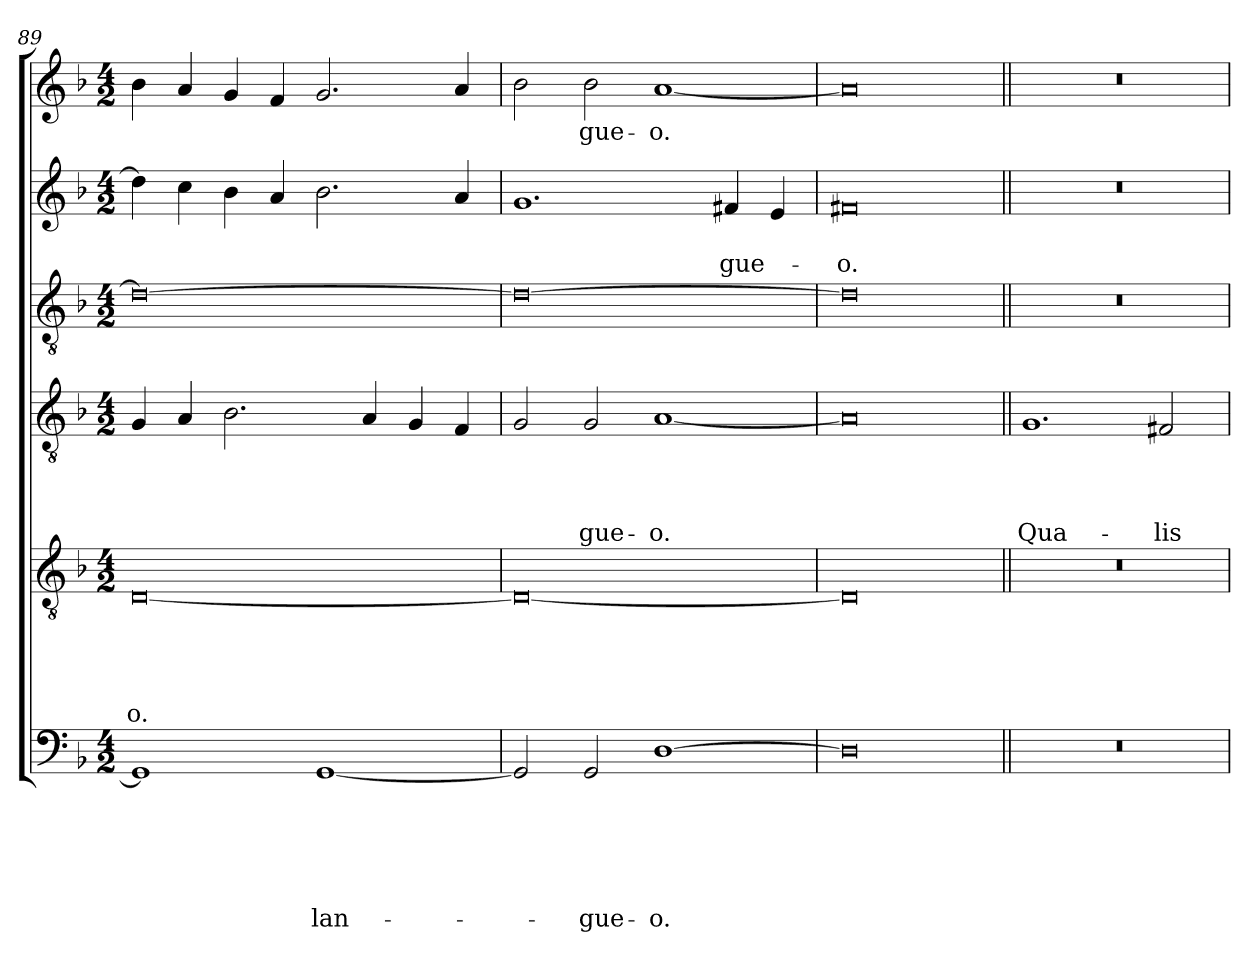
**kern	**text	**text	**text	**text	**text	**text	**kern	**text	**text	**text	**text	**text	**kern	**text	**text	**text	**text	**kern	**kern	**text	**text	**kern	**text
*part6	*part6	*part6	*part6	*part6	*part6	*part6	*part5	*part5	*part5	*part5	*part5	*part5	*part4	*part4	*part4	*part4	*part4	*part3	*part2	*part2	*part2	*part1	*part1
*staff6	*staff6	*staff6	*staff6	*staff6	*staff6	*staff6	*staff5	*staff5	*staff5	*staff5	*staff5	*staff5	*staff4	*staff4	*staff4	*staff4	*staff4	*staff3	*staff2	*staff2	*staff2	*staff1	*staff1
*clefF4	*	*	*	*	*	*	*clefGv2	*	*	*	*	*	*clefGv2	*	*	*	*	*clefGv2	*clefG2	*	*	*clefG2	*
*k[b-]	*	*	*	*	*	*	*k[b-]	*	*	*	*	*	*k[b-]	*	*	*	*	*k[b-]	*k[b-]	*	*	*k[b-]	*
*F:	*	*	*	*	*	*	*F:	*	*	*	*	*	*F:	*	*	*	*	*F:	*F:	*	*	*F:	*
*M4/2	*	*	*	*	*	*	*M4/2	*	*	*	*	*	*M4/2	*	*	*	*	*M4/2	*M4/2	*	*	*M4/2	*
=89	=89	=89	=89	=89	=89	=89	=89	=89	=89	=89	=89	=89	=89	=89	=89	=89	=89	=89	=89	=89	=89	=89	=89
!	!	!	!	!	!	!	!	!	!	!	!	!LO:LY:b	!	!	!	!	!	!	!	!	!	!	!
1GG]	.	.	.	.	.	.	[0D	.	.	.	.	-o.	4G/	.	.	.	.	0d_	4dd\]	.	.	4b-\	.
.	.	.	.	.	.	.	.	.	.	.	.	.	4A/	.	.	.	.	.	4cc\	.	.	4a/	.
.	.	.	.	.	.	.	.	.	.	.	.	.	2.B-\	.	.	.	.	.	4b-\	.	.	4g/	.
.	.	.	.	.	.	.	.	.	.	.	.	.	.	.	.	.	.	.	4a/	.	.	4f/	.
!	!	!	!	!	!	!LO:LY:b	!	!	!	!	!	!	!	!	!	!	!	!	!	!	!	!	!
[1GG	.	.	.	.	.	lan-	.	.	.	.	.	.	.	.	.	.	.	.	2.b-\	.	.	2.g/	.
.	.	.	.	.	.	.	.	.	.	.	.	.	4A/	.	.	.	.	.	.	.	.	.	.
.	.	.	.	.	.	.	.	.	.	.	.	.	4G/	.	.	.	.	.	.	.	.	.	.
.	.	.	.	.	.	.	.	.	.	.	.	.	4F/	.	.	.	.	.	4a/	.	.	4a/	.
=90	=90	=90	=90	=90	=90	=90	=90	=90	=90	=90	=90	=90	=90	=90	=90	=90	=90	=90	=90	=90	=90	=90	=90
2GG/]	.	.	.	.	.	.	0D_	.	.	.	.	.	2G/	.	.	.	.	0d_	1.g	.	.	2b-\	.
!	!	!	!	!	!	!LO:LY:b	!	!	!	!	!	!	!	!	!	!	!LO:LY:b	!	!	!	!	!	!LO:LY:b
2GG/	.	.	.	.	.	-gue-	.	.	.	.	.	.	2G/	.	.	.	-gue-	.	.	.	.	2b-\	-gue-
!	!	!	!	!	!	!LO:LY:b	!	!	!	!	!	!	!	!	!	!	!LO:LY:b	!	!	!	!	!	!LO:LY:b
[1D	.	.	.	.	.	-o.	.	.	.	.	.	.	[1A	.	.	.	-o.	.	.	.	.	[1a	-o.
!	!	!	!	!	!	!	!	!	!	!	!	!	!	!	!	!	!	!	!	!	!LO:LY:b	!	!
.	.	.	.	.	.	.	.	.	.	.	.	.	.	.	.	.	.	.	4f#X/	.	-gue-	.	.
.	.	.	.	.	.	.	.	.	.	.	.	.	.	.	.	.	.	.	4e/	.	.	.	.
!!LO:PB:g=z
=91	=91	=91	=91	=91	=91	=91	=91	=91	=91	=91	=91	=91	=91	=91	=91	=91	=91	=91	=91	=91	=91	=91	=91
!	!	!	!	!	!	!	!	!	!	!	!	!	!	!	!	!	!	!	!	!	!LO:LY:b	!	!
0D]	.	.	.	.	.	.	0D]	.	.	.	.	.	0A]	.	.	.	.	0d]	0f#X	.	-o.	0a]	.
=92||	=92||	=92||	=92||	=92||	=92||	=92||	=92||	=92||	=92||	=92||	=92||	=92||	=92||	=92||	=92||	=92||	=92||	=92||	=92||	=92||	=92||	=92||	=92||
!	!	!	!	!	!	!	!	!	!	!	!	!	!	!	!	!	!LO:LY:b	!	!	!	!	!	!
0r	.	.	.	.	.	.	0r	.	.	.	.	.	1.G	.	.	.	Qua-	0r	0r	.	.	0r	.
!	!	!	!	!	!	!	!	!	!	!	!	!	!	!	!	!	!LO:LY:b	!	!	!	!	!	!
.	.	.	.	.	.	.	.	.	.	.	.	.	2F#X/	.	.	.	-lis	.	.	.	.	.	.
=	=	=	=	=	=	=	=	=	=	=	=	=	=	=	=	=	=	=	=	=	=	=	=
*-	*-	*-	*-	*-	*-	*-	*-	*-	*-	*-	*-	*-	*-	*-	*-	*-	*-	*-	*-	*-	*-	*-	*-
